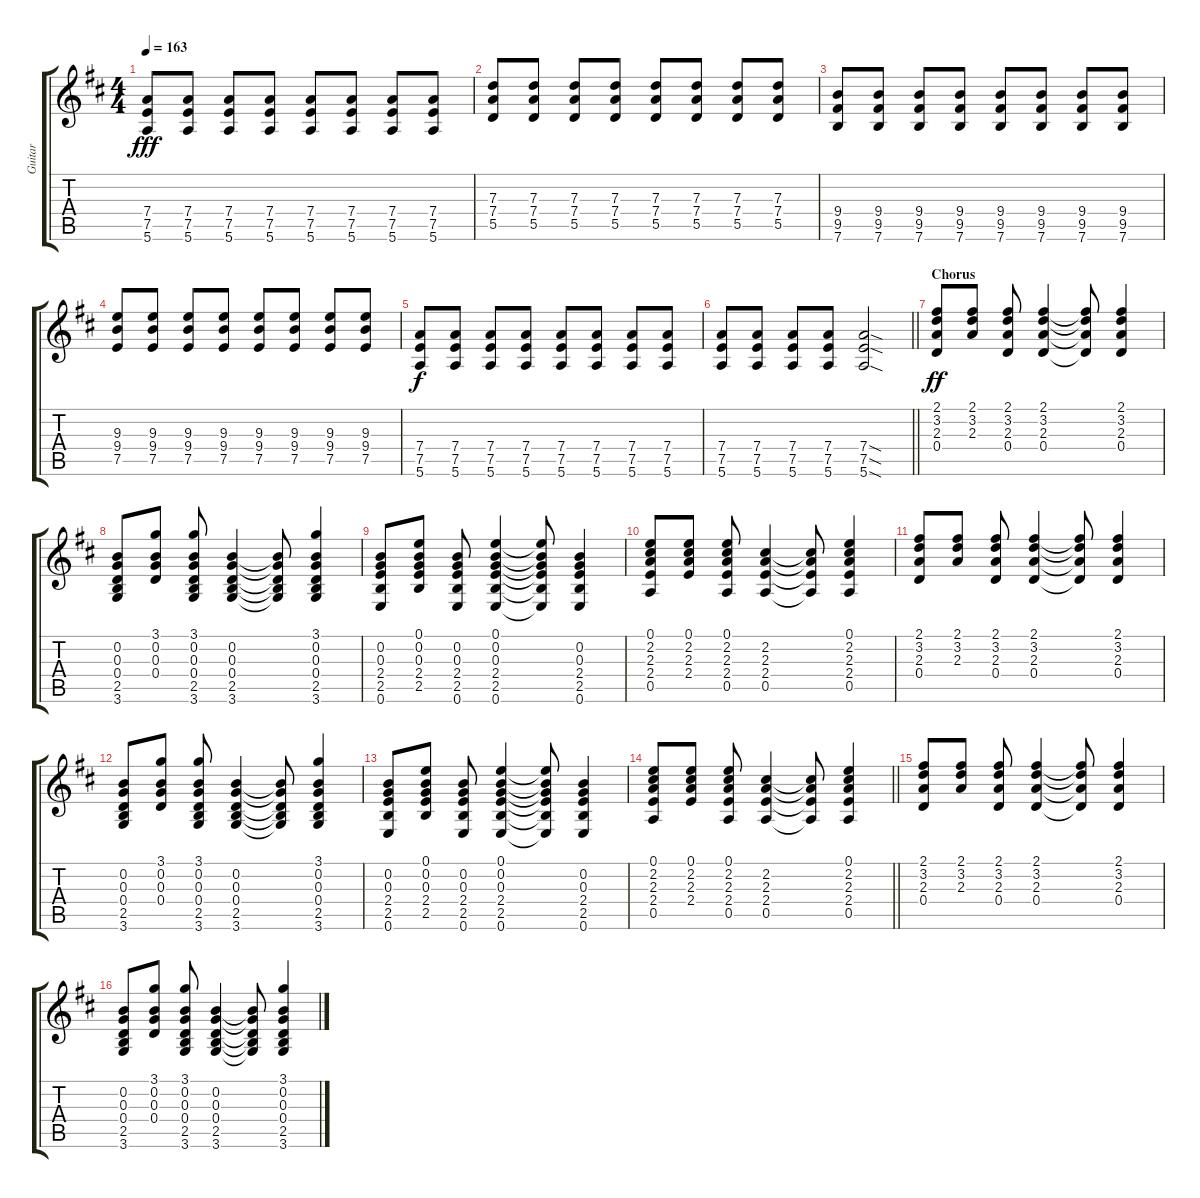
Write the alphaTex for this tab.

\track ("Guitar" "Guitar") {instrument electricguitarclean}
\staff {score tabs}
\tuning (E4 B3 G3 D3 A2 E2) {hide}
\ts (4 4)
\tempo 163
\clef g2
\ks d
(7.4 7.5 5.6).8{dy fff} (7.4 7.5 5.6).8 (7.4 7.5 5.6).8 (7.4 7.5 5.6).8 (7.4 7.5 5.6).8 (7.4 7.5 5.6).8 (7.4 7.5 5.6).8 (7.4 7.5 5.6).8 |
(7.3 7.4 5.5).8 (7.3 7.4 5.5).8 (7.3 7.4 5.5).8 (7.3 7.4 5.5).8 (7.3 7.4 5.5).8 (7.3 7.4 5.5).8 (7.3 7.4 5.5).8 (7.3 7.4 5.5).8 |
(9.4 9.5 7.6).8 (9.4 9.5 7.6).8 (9.4 9.5 7.6).8 (9.4 9.5 7.6).8 (9.4 9.5 7.6).8 (9.4 9.5 7.6).8 (9.4 9.5 7.6).8 (9.4 9.5 7.6).8 |
(9.3 9.4 7.5).8 (9.3 9.4 7.5).8 (9.3 9.4 7.5).8 (9.3 9.4 7.5).8 (9.3 9.4 7.5).8 (9.3 9.4 7.5).8 (9.3 9.4 7.5).8 (9.3 9.4 7.5).8 |
(7.4 7.5 5.6).8{dy f} (7.4 7.5 5.6).8 (7.4 7.5 5.6).8 (7.4 7.5 5.6).8 (7.4 7.5 5.6).8 (7.4 7.5 5.6).8 (7.4 7.5 5.6).8 (7.4 7.5 5.6).8 |
\barLineRight lightlight
(7.4 7.5 5.6).8 (7.4 7.5 5.6).8 (7.4 7.5 5.6).8 (7.4 7.5 5.6).8 (7.4{sod} 7.5{sod} 5.6{sod}).2 |
\section ("" "Chorus")
(2.1 3.2 2.3 0.4).8{dy ff} (2.1 3.2 2.3).8 (2.1 3.2 2.3 0.4).8 (2.1 3.2 2.3 0.4).4 (2.1{t} 3.2{t} 2.3{t} 0.4{t}).8 (2.1 3.2 2.3 0.4).4 |
(0.2 0.3 0.4 2.5 3.6).8 (3.1 0.2 0.3 0.4).8 (3.1 0.2 0.3 0.4 2.5 3.6).8 (0.2 0.3 0.4 2.5 3.6).4 (0.2{t} 0.3{t} 0.4{t} 2.5{t} 3.6{t}).8 (3.1 0.2 0.3 0.4 2.5 3.6).4 |
(0.2 0.3 2.4 2.5 0.6).8 (0.1 0.2 0.3 2.4 2.5).8 (0.2 0.3 2.4 2.5 0.6).8 (0.1 0.2 0.3 2.4 2.5 0.6).4 (0.1{t} 0.2{t} 0.3{t} 2.4{t} 2.5{t} 0.6{t}).8 (0.2 0.3 2.4 2.5 0.6).4 |
(0.1 2.2 2.3 2.4 0.5).8 (0.1 2.2 2.3 2.4).8 (0.1 2.2 2.3 2.4 0.5).8 (2.2 2.3 2.4 0.5).4 (2.2{t} 2.3{t} 2.4{t} 0.5{t}).8 (0.1 2.2 2.3 2.4 0.5).4 |
(2.1 3.2 2.3 0.4).8 (2.1 3.2 2.3).8 (2.1 3.2 2.3 0.4).8 (2.1 3.2 2.3 0.4).4 (2.1{t} 3.2{t} 2.3{t} 0.4{t}).8 (2.1 3.2 2.3 0.4).4 |
(0.2 0.3 0.4 2.5 3.6).8 (3.1 0.2 0.3 0.4).8 (3.1 0.2 0.3 0.4 2.5 3.6).8 (0.2 0.3 0.4 2.5 3.6).4 (0.2{t} 0.3{t} 0.4{t} 2.5{t} 3.6{t}).8 (3.1 0.2 0.3 0.4 2.5 3.6).4 |
(0.2 0.3 2.4 2.5 0.6).8 (0.1 0.2 0.3 2.4 2.5).8 (0.2 0.3 2.4 2.5 0.6).8 (0.1 0.2 0.3 2.4 2.5 0.6).4 (0.1{t} 0.2{t} 0.3{t} 2.4{t} 2.5{t} 0.6{t}).8 (0.2 0.3 2.4 2.5 0.6).4 |
\barLineRight lightlight
(0.1 2.2 2.3 2.4 0.5).8 (0.1 2.2 2.3 2.4).8 (0.1 2.2 2.3 2.4 0.5).8 (2.2 2.3 2.4 0.5).4 (2.2{t} 2.3{t} 2.4{t} 0.5{t}).8 (0.1 2.2 2.3 2.4 0.5).4 |
(2.1 3.2 2.3 0.4).8 (2.1 3.2 2.3).8 (2.1 3.2 2.3 0.4).8 (2.1 3.2 2.3 0.4).4 (2.1{t} 3.2{t} 2.3{t} 0.4{t}).8 (2.1 3.2 2.3 0.4).4 |
(0.2 0.3 0.4 2.5 3.6).8 (3.1 0.2 0.3 0.4).8 (3.1 0.2 0.3 0.4 2.5 3.6).8 (0.2 0.3 0.4 2.5 3.6).4 (0.2{t} 0.3{t} 0.4{t} 2.5{t} 3.6{t}).8 (3.1 0.2 0.3 0.4 2.5 3.6).4
